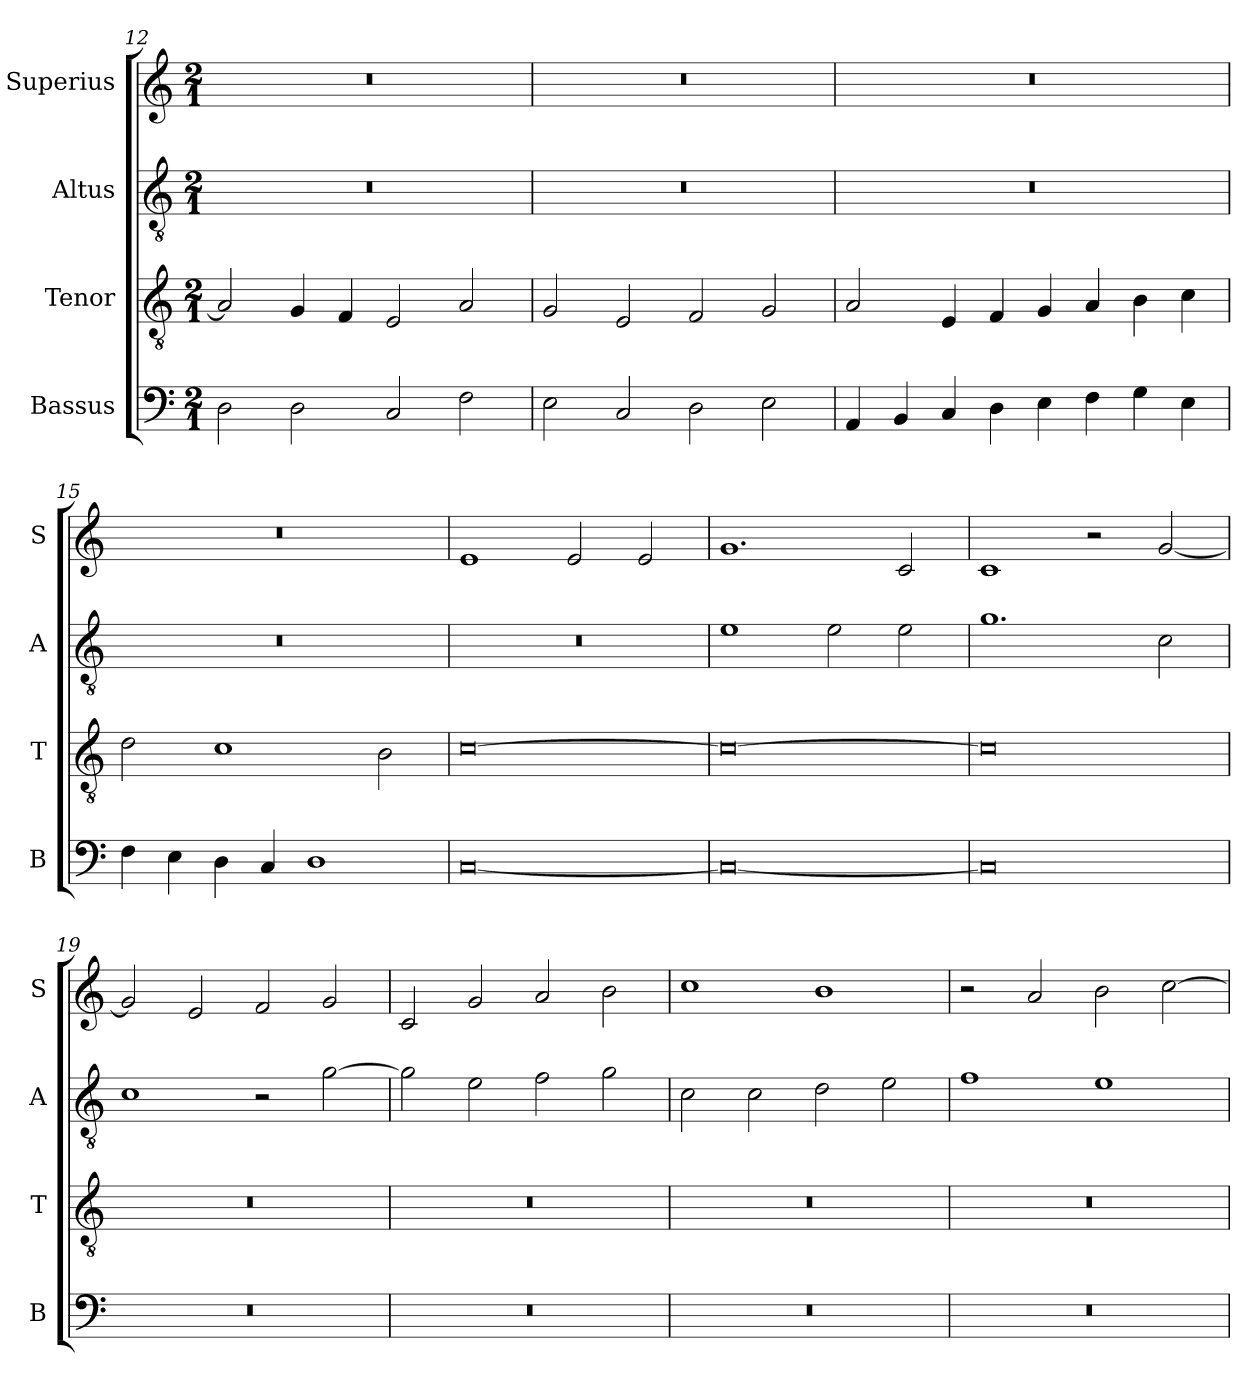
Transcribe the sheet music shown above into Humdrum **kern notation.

**kern	**kern	**kern	**kern
*part4	*part3	*part2	*part1
*staff4	*staff3	*staff2	*staff1
*I"Bassus	*I"Tenor	*I"Altus	*I"Superius
*I'B	*I'T	*I'A	*I'S
*clefF4	*clefGv2	*clefGv2	*clefG2
*k[]	*k[]	*k[]	*k[]
*M2/1	*M2/1	*M2/1	*M2/1
=12	=12	=12	=12
2D\	2A/]	0r	0r
2D\	4G/	.	.
.	4F/	.	.
2C/	2E/	.	.
2F\	2A/	.	.
=13	=13	=13	=13
2E\	2G/	0r	0r
2C/	2E/	.	.
2D\	2F/	.	.
2E\	2G/	.	.
=14	=14	=14	=14
4AA/	2A/	0r	0r
4BB/	.	.	.
4C/	4E/	.	.
4D\	4F/	.	.
4E\	4G/	.	.
4F\	4A/	.	.
4G\	4B\	.	.
4E\	4c\	.	.
=15	=15	=15	=15
4F\	2d\	0r	0r
4E\	.	.	.
4D\	1c	.	.
4C/	.	.	.
1D	.	.	.
.	2B\	.	.
=16	=16	=16	=16
[0C	[0c	0r	1e
.	.	.	2e/
.	.	.	2e/
=17	=17	=17	=17
0C_	0c_	1e	1.g
.	.	2e\	.
.	.	2e\	2c/
=18	=18	=18	=18
0C]	0c]	1.g	1c
.	.	.	2r
.	.	2c\	[2g/
=19	=19	=19	=19
0r	0r	1c	2g/]
.	.	.	2e/
.	.	2r	2f/
.	.	[2g\	2g/
=20	=20	=20	=20
0r	0r	2g\]	2c/
.	.	2e\	2g/
.	.	2f\	2a/
.	.	2g\	2b\
=21	=21	=21	=21
0r	0r	2c\	1cc
.	.	2c\	.
.	.	2d\	1b
.	.	2e\	.
=22	=22	=22	=22
0r	0r	1f	2r
.	.	.	2a/
.	.	1e	2b\
.	.	.	[2cc\
=	=	=	=
*-	*-	*-	*-
